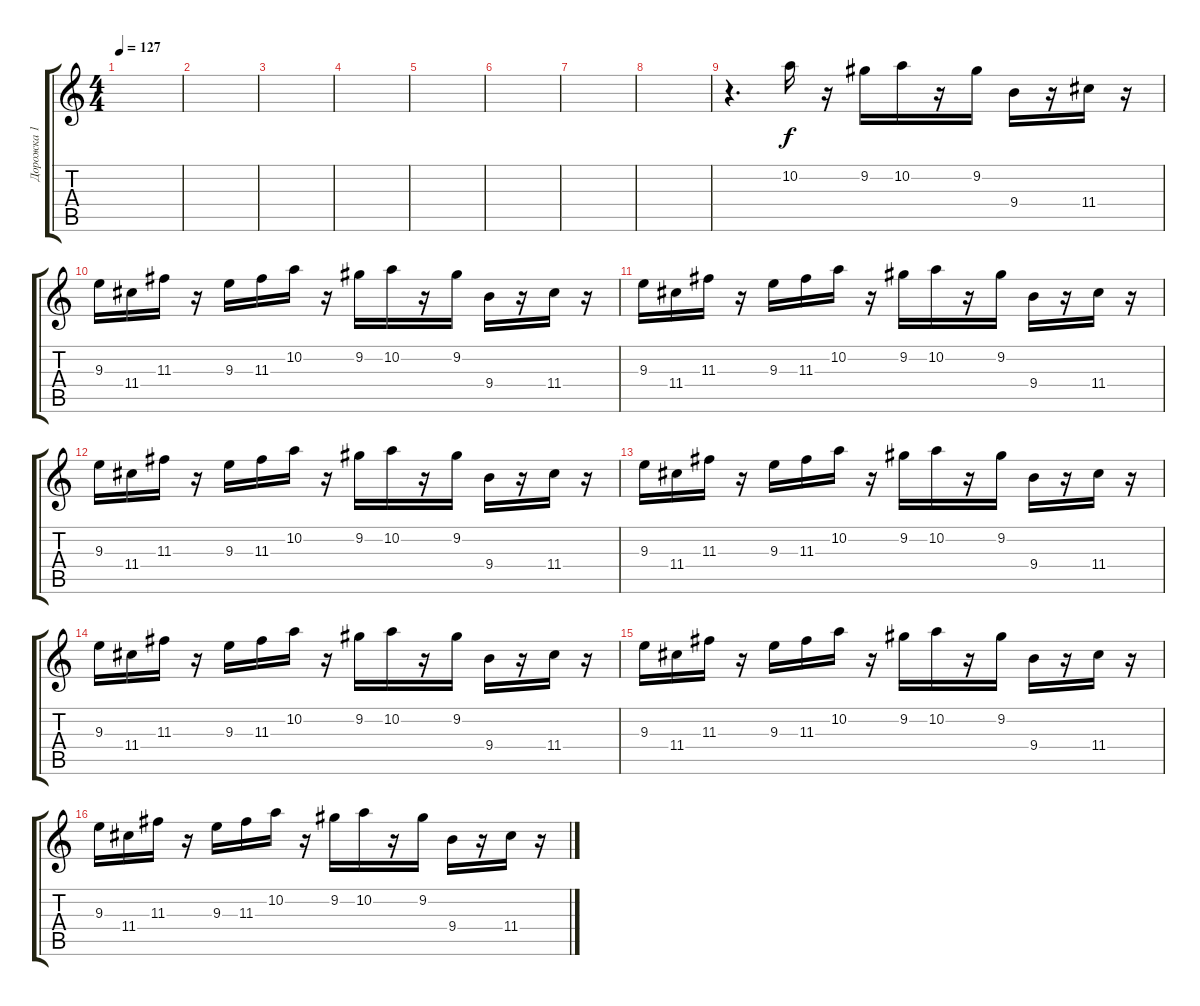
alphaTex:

\track ("Дорожка 1" "Дорожка 1") {instrument electricguitarclean}
\staff {score tabs}
\tuning (E4 B3 G3 D3 A2 E2) {hide}
\ts (4 4)
\tempo 127
\clef g2
\ks c
|
|
|
|
|
|
|
|
r.4{d} 10.2.16 r.16 9.2.16 10.2.16 r.16 9.2.16 9.4.16 r.16 11.4.16 r.16 |
9.3.16 11.4.16 11.3.16 r.16 9.3.16 11.3.16 10.2.16 r.16 9.2.16 10.2.16 r.16 9.2.16 9.4.16 r.16 11.4.16 r.16 |
9.3.16 11.4.16 11.3.16 r.16 9.3.16 11.3.16 10.2.16 r.16 9.2.16 10.2.16 r.16 9.2.16 9.4.16 r.16 11.4.16 r.16 |
9.3.16 11.4.16 11.3.16 r.16 9.3.16 11.3.16 10.2.16 r.16 9.2.16 10.2.16 r.16 9.2.16 9.4.16 r.16 11.4.16 r.16 |
9.3.16 11.4.16 11.3.16 r.16 9.3.16 11.3.16 10.2.16 r.16 9.2.16 10.2.16 r.16 9.2.16 9.4.16 r.16 11.4.16 r.16 |
9.3.16 11.4.16 11.3.16 r.16 9.3.16 11.3.16 10.2.16 r.16 9.2.16 10.2.16 r.16 9.2.16 9.4.16 r.16 11.4.16 r.16 |
9.3.16 11.4.16 11.3.16 r.16 9.3.16 11.3.16 10.2.16 r.16 9.2.16 10.2.16 r.16 9.2.16 9.4.16 r.16 11.4.16 r.16 |
9.3.16 11.4.16 11.3.16 r.16 9.3.16 11.3.16 10.2.16 r.16 9.2.16 10.2.16 r.16 9.2.16 9.4.16 r.16 11.4.16 r.16
